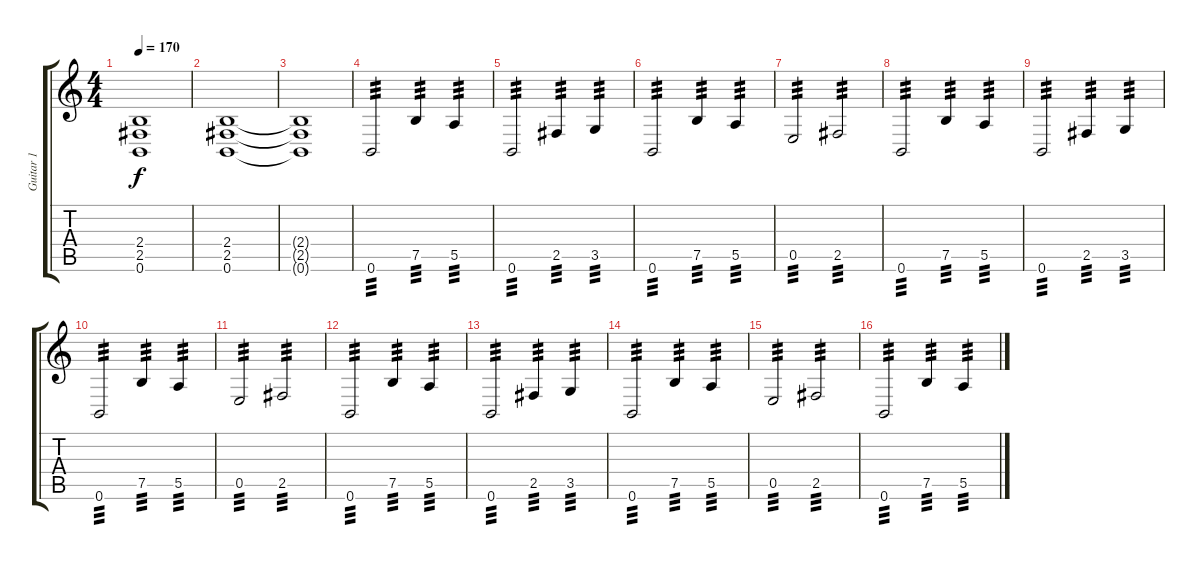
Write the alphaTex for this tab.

\track ("Guitar 1" "Guitar 1") {instrument distortionguitar}
\staff {score tabs}
\tuning (B3 Gb3 D3 A2 E2 B1) {hide}
\ts (4 4)
\tempo 170
\clef g2
\ks c
(2.4{t} 2.5{t} 0.6{t}).1{dy f} |
(2.4 2.5 0.6).1 |
(2.4{t} 2.5{t} 0.6{t}).1 |
0.6.2{tp 3} 7.5.4{tp 3} 5.5.4{tp 3} |
0.6.2{tp 3} 2.5.4{tp 3} 3.5.4{tp 3} |
0.6.2{tp 3} 7.5.4{tp 3} 5.5.4{tp 3} |
0.5.2{tp 3} 2.5.2{tp 3} |
0.6.2{tp 3} 7.5.4{tp 3} 5.5.4{tp 3} |
0.6.2{tp 3} 2.5.4{tp 3} 3.5.4{tp 3} |
0.6.2{tp 3} 7.5.4{tp 3} 5.5.4{tp 3} |
0.5.2{tp 3} 2.5.2{tp 3} |
0.6.2{tp 3} 7.5.4{tp 3} 5.5.4{tp 3} |
0.6.2{tp 3} 2.5.4{tp 3} 3.5.4{tp 3} |
0.6.2{tp 3} 7.5.4{tp 3} 5.5.4{tp 3} |
0.5.2{tp 3} 2.5.2{tp 3} |
0.6.2{tp 3} 7.5.4{tp 3} 5.5.4{tp 3}
